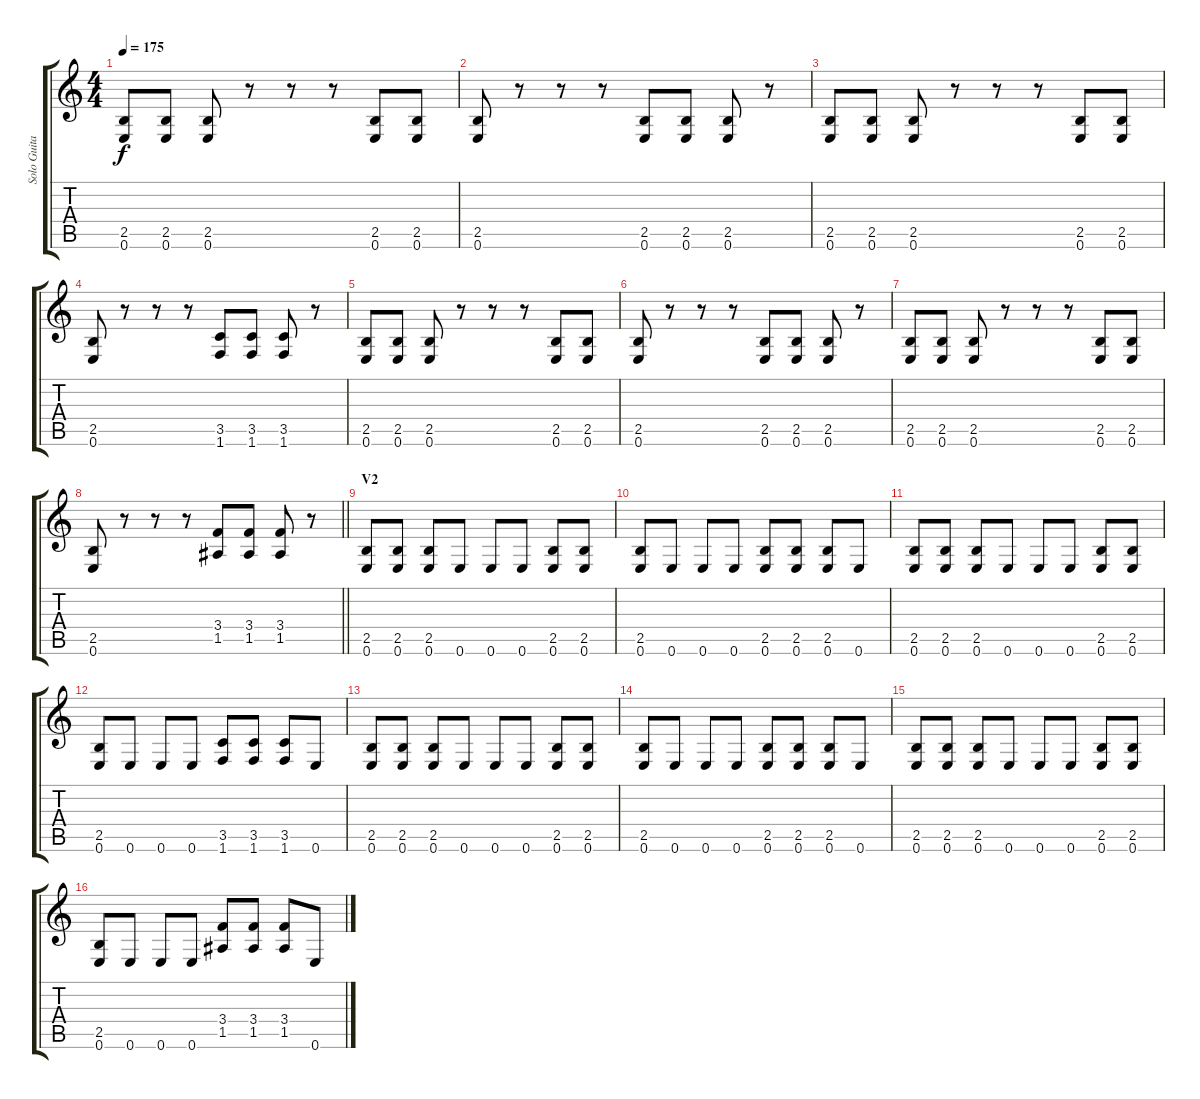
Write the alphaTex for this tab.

\track ("Solo Guitar (Vlad)" "Solo Guita") {instrument distortionguitar}
\staff {score tabs}
\tuning (E4 B3 G3 D3 A2 E2) {hide}
\ts (4 4)
\tempo 175
\clef g2
\ks c
(2.5 0.6).8{dy f} (2.5 0.6).8 (2.5 0.6).8 r.8 r.8 r.8 (2.5 0.6).8 (2.5 0.6).8 |
(2.5 0.6).8 r.8 r.8 r.8 (2.5 0.6).8 (2.5 0.6).8 (2.5 0.6).8 r.8 |
(2.5 0.6).8 (2.5 0.6).8 (2.5 0.6).8 r.8 r.8 r.8 (2.5 0.6).8 (2.5 0.6).8 |
(2.5 0.6).8 r.8 r.8 r.8 (3.5 1.6).8 (3.5 1.6).8 (3.5 1.6).8 r.8 |
(2.5 0.6).8 (2.5 0.6).8 (2.5 0.6).8 r.8 r.8 r.8 (2.5 0.6).8 (2.5 0.6).8 |
(2.5 0.6).8 r.8 r.8 r.8 (2.5 0.6).8 (2.5 0.6).8 (2.5 0.6).8 r.8 |
(2.5 0.6).8 (2.5 0.6).8 (2.5 0.6).8 r.8 r.8 r.8 (2.5 0.6).8 (2.5 0.6).8 |
\barLineRight lightlight
(2.5 0.6).8 r.8 r.8 r.8 (3.4 1.5).8 (3.4 1.5).8 (3.4 1.5).8 r.8 |
\section ("" "V2")
(2.5 0.6).8 (2.5 0.6).8 (2.5 0.6).8 0.6.8 0.6.8 0.6.8 (2.5 0.6).8 (2.5 0.6).8 |
(2.5 0.6).8 0.6.8 0.6.8 0.6.8 (2.5 0.6).8 (2.5 0.6).8 (2.5 0.6).8 0.6.8 |
(2.5 0.6).8 (2.5 0.6).8 (2.5 0.6).8 0.6.8 0.6.8 0.6.8 (2.5 0.6).8 (2.5 0.6).8 |
(2.5 0.6).8 0.6.8 0.6.8 0.6.8 (3.5 1.6).8 (3.5 1.6).8 (3.5 1.6).8 0.6.8 |
(2.5 0.6).8 (2.5 0.6).8 (2.5 0.6).8 0.6.8 0.6.8 0.6.8 (2.5 0.6).8 (2.5 0.6).8 |
(2.5 0.6).8 0.6.8 0.6.8 0.6.8 (2.5 0.6).8 (2.5 0.6).8 (2.5 0.6).8 0.6.8 |
(2.5 0.6).8 (2.5 0.6).8 (2.5 0.6).8 0.6.8 0.6.8 0.6.8 (2.5 0.6).8 (2.5 0.6).8 |
(2.5 0.6).8 0.6.8 0.6.8 0.6.8 (3.4 1.5).8 (3.4 1.5).8 (3.4 1.5).8 0.6.8
